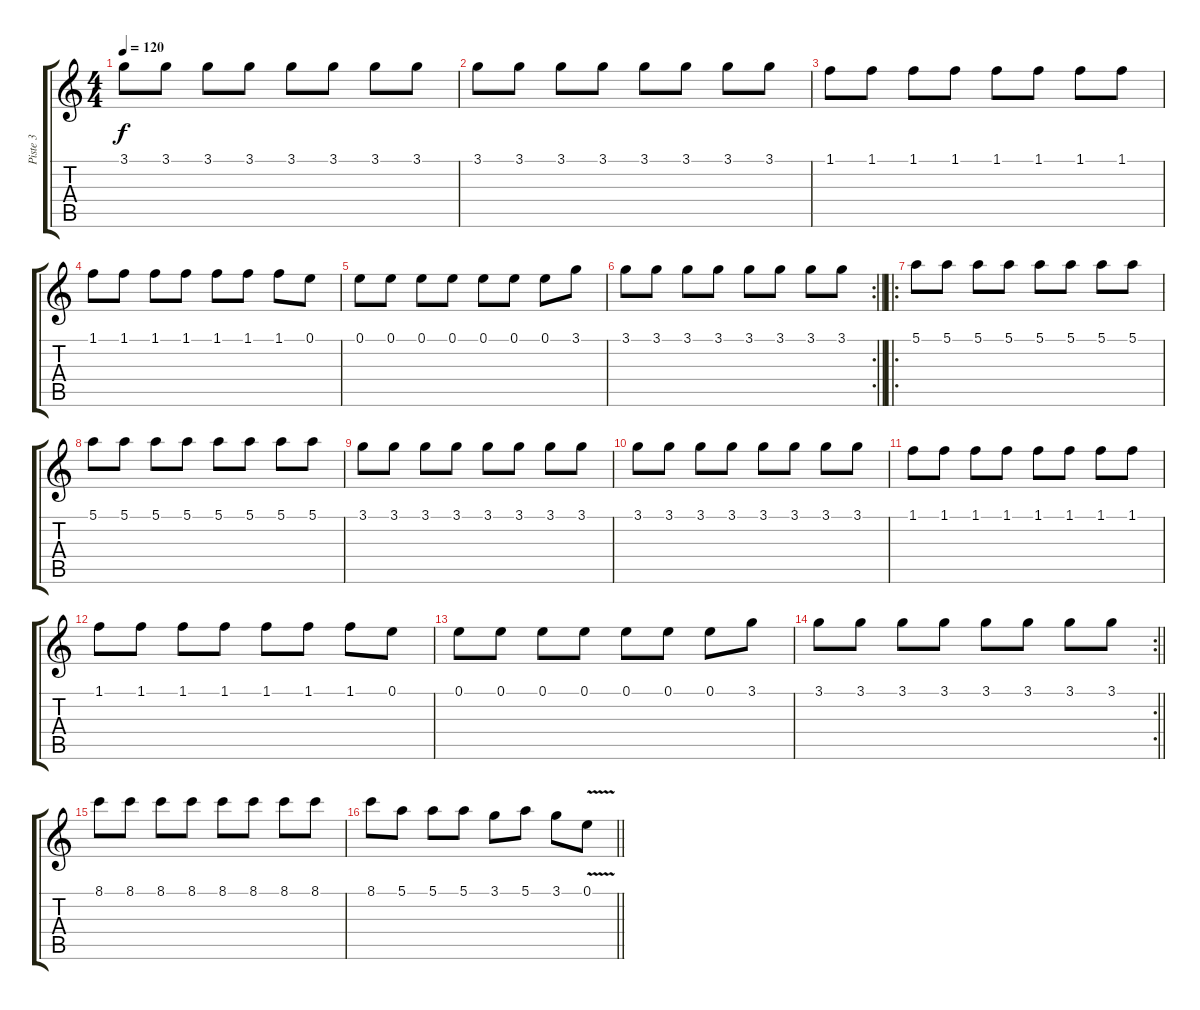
\track ("Piste 3" "Piste 3") {instrument distortionguitar}
\staff {score tabs}
\tuning (E4 B3 G3 D3 A2 E2) {hide}
\ts (4 4)
\tempo 120
\clef g2
\ks c
3.1.8{dy f} 3.1.8 3.1.8 3.1.8 3.1.8 3.1.8 3.1.8 3.1.8 |
3.1.8 3.1.8 3.1.8 3.1.8 3.1.8 3.1.8 3.1.8 3.1.8 |
1.1.8 1.1.8 1.1.8 1.1.8 1.1.8 1.1.8 1.1.8 1.1.8 |
1.1.8 1.1.8 1.1.8 1.1.8 1.1.8 1.1.8 1.1.8 0.1.8 |
0.1.8 0.1.8 0.1.8 0.1.8 0.1.8 0.1.8 0.1.8 3.1.8 |
\rc 2
\barLineRight lightlight
3.1.8 3.1.8 3.1.8 3.1.8 3.1.8 3.1.8 3.1.8 3.1.8 |
\ro
\section ("" "")
5.1.8 5.1.8 5.1.8 5.1.8 5.1.8 5.1.8 5.1.8 5.1.8 |
5.1.8 5.1.8 5.1.8 5.1.8 5.1.8 5.1.8 5.1.8 5.1.8 |
3.1.8 3.1.8 3.1.8 3.1.8 3.1.8 3.1.8 3.1.8 3.1.8 |
3.1.8 3.1.8 3.1.8 3.1.8 3.1.8 3.1.8 3.1.8 3.1.8 |
1.1.8 1.1.8 1.1.8 1.1.8 1.1.8 1.1.8 1.1.8 1.1.8 |
1.1.8 1.1.8 1.1.8 1.1.8 1.1.8 1.1.8 1.1.8 0.1.8 |
0.1.8 0.1.8 0.1.8 0.1.8 0.1.8 0.1.8 0.1.8 3.1.8 |
\rc 2
\barLineRight lightlight
3.1.8 3.1.8 3.1.8 3.1.8 3.1.8 3.1.8 3.1.8 3.1.8 |
\section ("" "")
8.1.8 8.1.8 8.1.8 8.1.8 8.1.8 8.1.8 8.1.8 8.1.8 |
\barLineRight lightlight
8.1.8 5.1.8 5.1.8 5.1.8 3.1.8 5.1.8 3.1.8 0.1{v}.8
